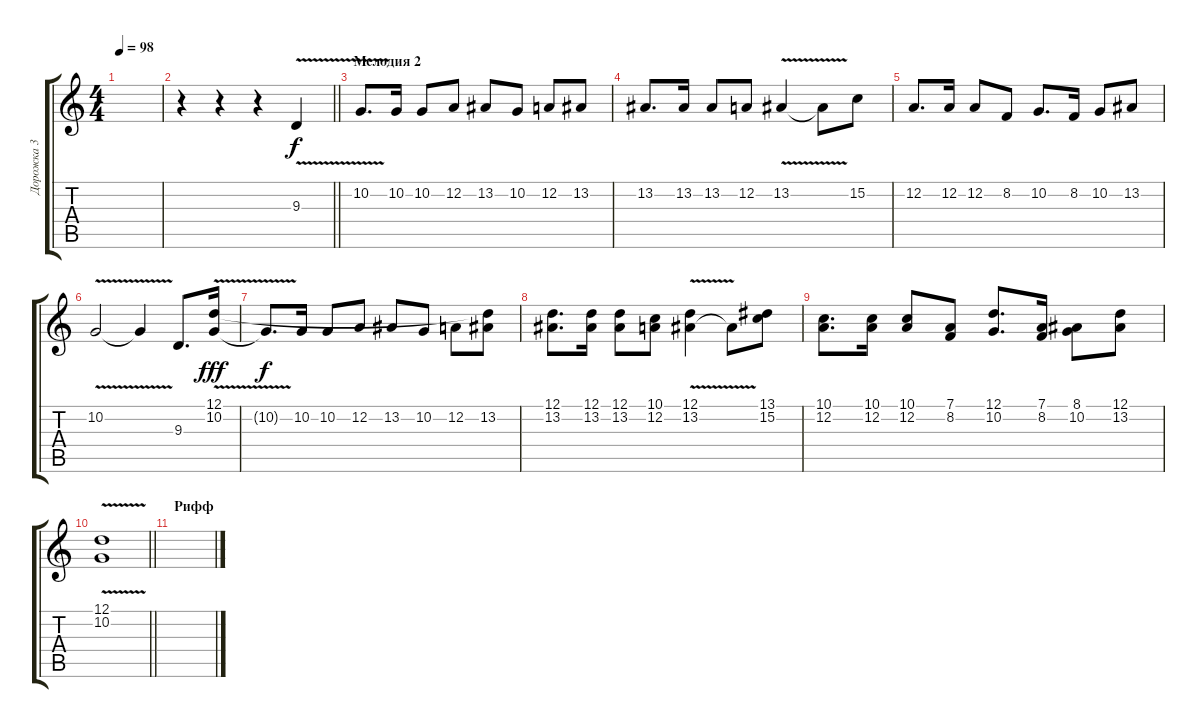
\track ("Дорожка 3" "Дорожка 3") {instrument flute}
\staff {score tabs}
\tuning (D4 A3 F3 C3 G2 D2) {hide}
\ts (4 4)
\tempo 98
\clef g2
\ks c
|
\barLineRight lightlight
r.4 r.4 r.4 9.3{v}.4 |
\section ("" "Мелодия 2")
10.2{v}.8{d} 10.2.16 10.2.8 12.2.8 13.2.8 10.2.8 12.2.8 13.2.8 |
13.2.8{d} 13.2.16 13.2.8 12.2.8 13.2{v}.4 13.2{t}.8 15.2.8 |
12.2.8{d} 12.2.16 12.2.8 8.2.8 10.2.8{d} 8.2.16 10.2.8 13.2.8 |
10.2{v}.2 10.2{t}.4 9.3.8{d} (12.1 10.2{v}).16{dy fff} |
10.2{v t}.8{d dy f} 10.2.16 10.2.8 12.2.8 13.2.8 10.2.8 12.2.8 (12.1{t} 13.2).8 |
(12.1 13.2).8{d} (12.1 13.2).16 (12.1 13.2).8 (10.1 12.2).8 (12.1 13.2{v}).4 13.2{t}.8 (13.1 15.2).8 |
(10.1 12.2).8{d} (10.1 12.2).16 (10.1 12.2).8 (7.1 8.2).8 (12.1 10.2).8{d} (7.1 8.2).16 (8.1 10.2).8 (12.1 13.2).8 |
\barLineRight lightlight
(12.1{v} 10.2{v}).1 |
\section ("" "Рифф")
